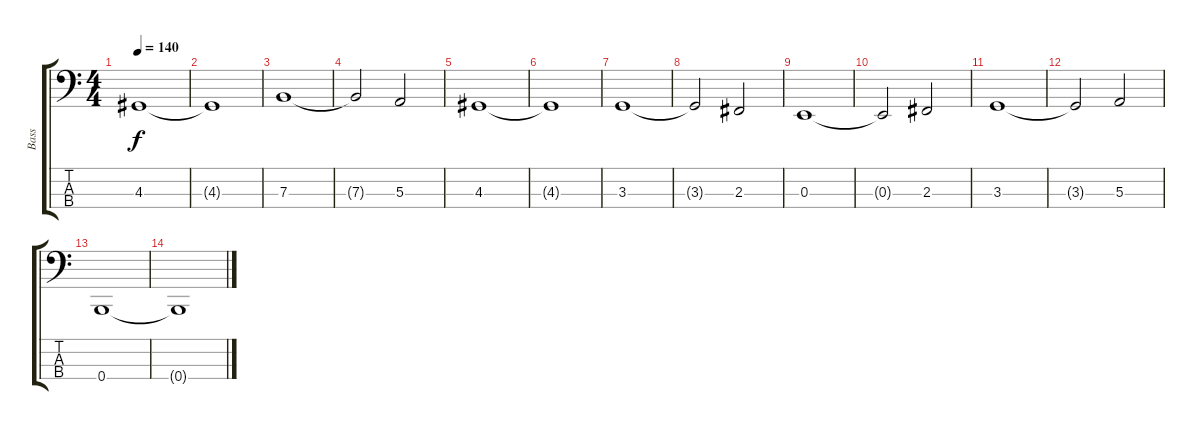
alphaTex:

\track ("Bass" "Bass") {instrument electricbasspick}
\staff {score tabs}
\tuning (D2 A1 E1 B0) {hide}
\ts (4 4)
\tempo 140
\clef f4
\ks c
4.3.1{dy f} |
4.3{t}.1 |
7.3.1 |
7.3{t}.2 5.3.2 |
4.3.1 |
4.3{t}.1 |
3.3.1 |
3.3{t}.2 2.3.2 |
0.3.1{volume 4} |
0.3{t}.2 2.3.2 |
3.3.1 |
3.3{t}.2 5.3.2 |
0.4.1 |
0.4{t}.1
